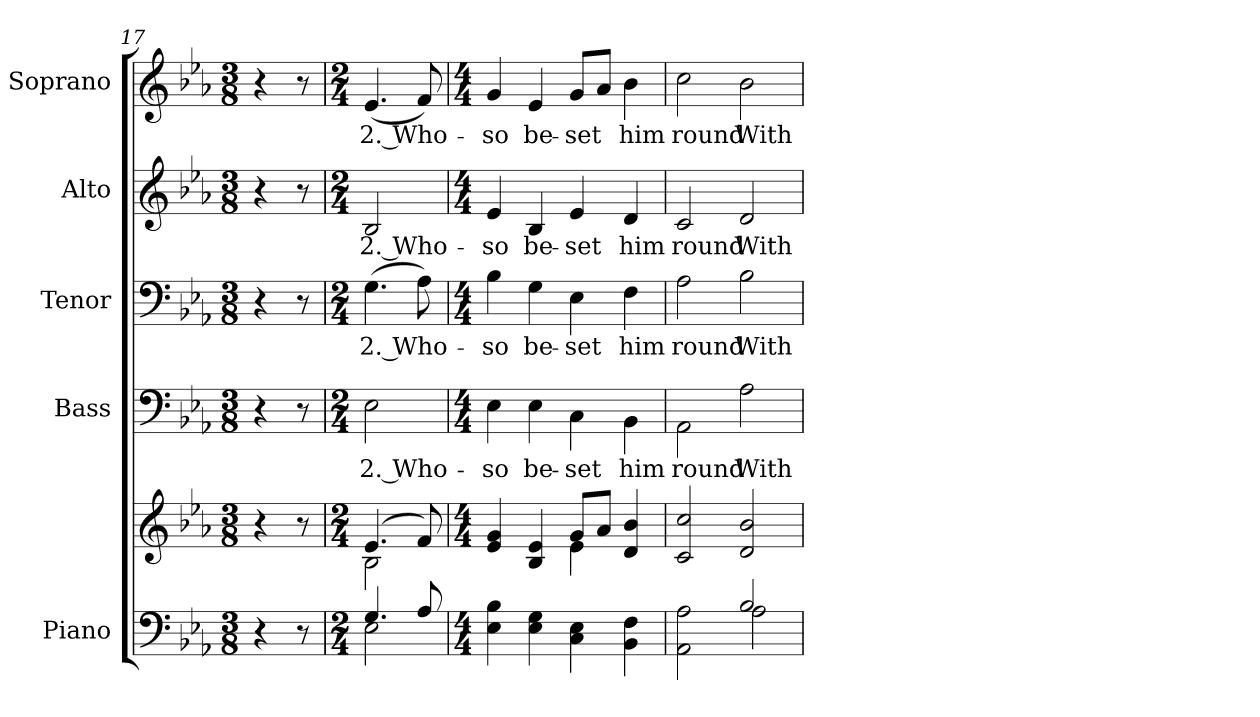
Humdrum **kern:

**kern	**kern	**kern	**text	**kern	**text	**kern	**text	**kern	**text
*part5	*part5	*part4	*part4	*part3	*part3	*part2	*part2	*part1	*part1
*staff6	*staff5	*staff4	*staff4	*staff3	*staff3	*staff2	*staff2	*staff1	*staff1
*I"Piano	*	*I"Bass	*	*I"Tenor	*	*I"Alto	*	*I"Soprano	*
*I'Pno.	*	*I'B.	*	*I'T.	*	*I'A.	*	*I'S.	*
!!LO:PB:g=z
*clefF4	*clefG2	*clefF4	*	*clefF4	*	*clefG2	*	*clefG2	*
*k[b-e-a-]	*k[b-e-a-]	*k[b-e-a-]	*	*k[b-e-a-]	*	*k[b-e-a-]	*	*k[b-e-a-]	*
*E-:	*E-:	*E-:	*	*E-:	*	*E-:	*	*E-:	*
*M3/8	*M3/8	*M3/8	*	*M3/8	*	*M3/8	*	*M3/8	*
=17	=17	=17	=17	=17	=17	=17	=17	=17	=17
4r	4r	4r	.	4r	.	4r	.	4r	.
8r	8r	8r	.	8r	.	8r	.	8r	.
=18	=18	=18	=18	=18	=18	=18	=18	=18	=18
*M2/4	*M2/4	*M2/4	*	*M2/4	*	*M2/4	*	*M2/4	*
*^	*^	*	*	*	*	*	*	*	*
!	!	!	!	!	!LO:LY:b:color=#000000	!	!	!	!	!	!
!	!	!	!	!	!	!	!LO:LY:b:color=#000000	!	!	!	!
!	!	!	!	!	!	!	!	!	!LO:LY:b:color=#000000	!	!
!	!	!	!	!	!	!	!	!	!	!	!LO:LY:b:color=#000000
4.Gi/	2E-i\	(4.e-i/	2B-i\	2E-i\	2. Who-	(4.Gi\	2. Who-	2B-i/	2. Who-	(4.e-i/	2. Who-
8A-i/	.	8fi/)	.	.	.	8A-i\)	.	.	.	8fi/)	.
*v	*v	*	*	*	*	*	*	*	*	*	*
!!LO:PB:g=z
=19	=19	=19	=19	=19	=19	=19	=19	=19	=19	=19
*M4/4	*M4/4	*	*M4/4	*	*M4/4	*	*M4/4	*	*M4/4	*
!	!	!	!	!LO:LY:b:color=#000000	!	!	!	!	!	!
!	!	!	!	!	!	!LO:LY:b:color=#000000	!	!	!	!
!	!	!	!	!	!	!	!	!LO:LY:b:color=#000000	!	!
!	!	!	!	!	!	!	!	!	!	!LO:LY:b:color=#000000
4E-i\ 4B-i	4e-i/ 4gi	2ryy	4E-i\	-so	4B-i\	-so	4e-i/	-so	4gi/	-so
!	!	!	!	!LO:LY:b:color=#000000	!	!	!	!	!	!
!	!	!	!	!	!	!LO:LY:b:color=#000000	!	!	!	!
!	!	!	!	!	!	!	!	!LO:LY:b:color=#000000	!	!
!	!	!	!	!	!	!	!	!	!	!LO:LY:b:color=#000000
4E-i\ 4Gi	4B-i/ 4e-i	.	4E-i\	be-	4Gi\	be-	4B-i/	be-	4e-i/	be-
!	!	!	!	!LO:LY:b:color=#000000	!	!	!	!	!	!
!	!	!	!	!	!	!LO:LY:b:color=#000000	!	!	!	!
!	!	!	!	!	!	!	!	!LO:LY:b:color=#000000	!	!
!	!	!	!	!	!	!	!	!	!	!LO:LY:b:color=#000000
4Ci\ 4E-i	8gi/L	4e-i\	4Ci\	-set	4E-i\	-set	4e-i/	-set	8gi/L	-set
.	8a-i/J	.	.	.	.	.	.	.	8a-i/J	.
!	!	!	!	!LO:LY:b:color=#000000	!	!	!	!	!	!
!	!	!	!	!	!	!LO:LY:b:color=#000000	!	!	!	!
!	!	!	!	!	!	!	!	!LO:LY:b:color=#000000	!	!
!	!	!	!	!	!	!	!	!	!	!LO:LY:b:color=#000000
4BB-i\ 4Fi	4di/ 4b-i	4ryy	4BB-i\	him	4Fi\	him	4di/	him	4b-i\	him
*	*v	*v	*	*	*	*	*	*	*	*
=20	=20	=20	=20	=20	=20	=20	=20	=20	=20
*^	*	*	*	*	*	*	*	*	*
*	*	*^	*	*	*	*	*	*	*	*
!	!	!	!	!	!LO:LY:b:color=#000000	!	!	!	!	!	!
*	*	*v	*v	*	*	*	*	*	*	*	*
*	*	*^	*	*	*	*	*	*	*	*
!	!	!	!	!	!	!	!LO:LY:b:color=#000000	!	!	!	!
*	*	*v	*v	*	*	*	*	*	*	*	*
*	*	*^	*	*	*	*	*	*	*	*
!	!	!	!	!	!	!	!	!	!LO:LY:b:color=#000000	!	!
*	*	*v	*v	*	*	*	*	*	*	*	*
*	*	*^	*	*	*	*	*	*	*	*
!	!	!	!	!	!	!	!	!	!	!	!LO:LY:b:color=#000000
*	*	*v	*v	*	*	*	*	*	*	*	*
2AA-i\ 2A-i	2ryy	2ci/ 2cci	2AA-i\	round	2A-i\	round	2ci/	round	2cci\	round
!	!	!	!	!LO:LY:b:color=#000000	!	!	!	!	!	!
!	!	!	!	!	!	!LO:LY:b:color=#000000	!	!	!	!
!	!	!	!	!	!	!	!	!LO:LY:b:color=#000000	!	!
!	!	!	!	!	!	!	!	!	!	!LO:LY:b:color=#000000
2B-i/	2A-i\	2di/ 2b-i	2A-i\	With	2B-i\	With	2di/	With	2b-i\	With
*v	*v	*	*	*	*	*	*	*	*	*
=	=	=	=	=	=	=	=	=	=
*-	*-	*-	*-	*-	*-	*-	*-	*-	*-
